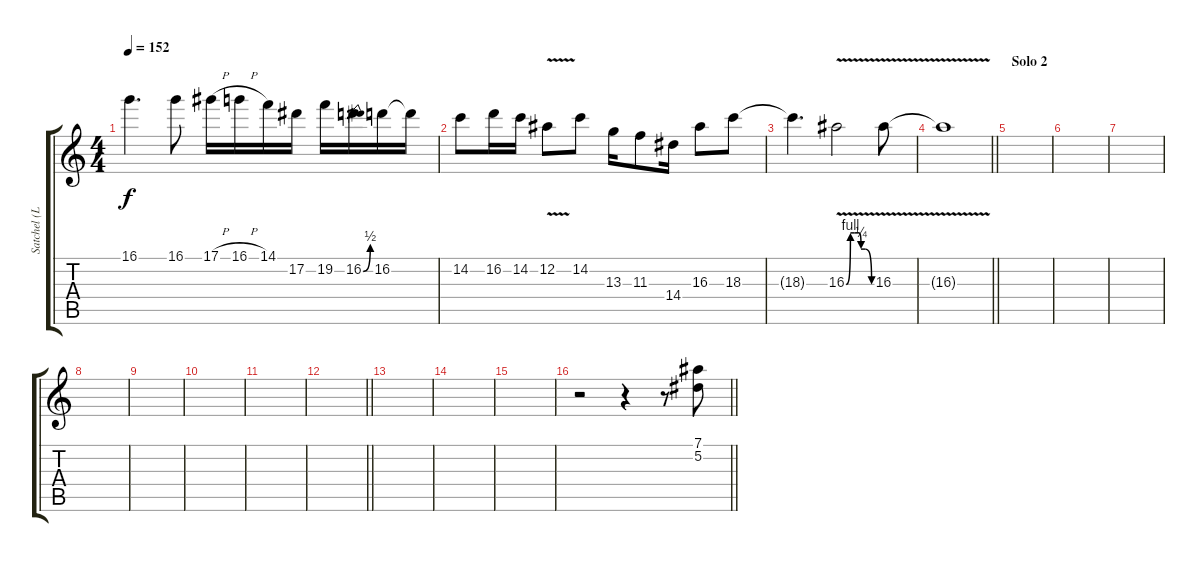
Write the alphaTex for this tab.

\track ("Satchel (Lead 2)" "Satchel (L") {instrument distortionguitar}
\staff {score tabs}
\tuning (Eb4 Bb3 Gb3 Db3 Ab2 Eb2) {hide}
\ts (4 4)
\tempo 152
\clef g2
\ks c
16.1{t}.4{d dy f} 16.1.8 17.1{h}.16 16.1{h}.16 14.1.16 17.2.16 19.2.16 16.2{be (bend 0 0 60 2)}.16 16.2.16 16.2{t}.16 |
14.2.8 16.2.16 14.2.16 12.2{v}.8 14.2.8 13.3.16 11.3.8 14.4.16 16.3.8 18.3.8 |
18.3{t}.4{d} 16.3{be (custom 0 0 10 4 20 4 30 4 35 1 45 1 60 0) v}.2 16.3{v}.8 |
\barLineRight lightlight
16.3{v t}.1 |
\section ("" "Solo 2")
|
|
|
|
|
|
|
\barLineRight lightlight
|
\section ("" "")
|
|
|
\barLineRight lightlight
r.2 r.4 r.8 (7.1 5.2).8{volume 8 instrument electricguitarclean}
